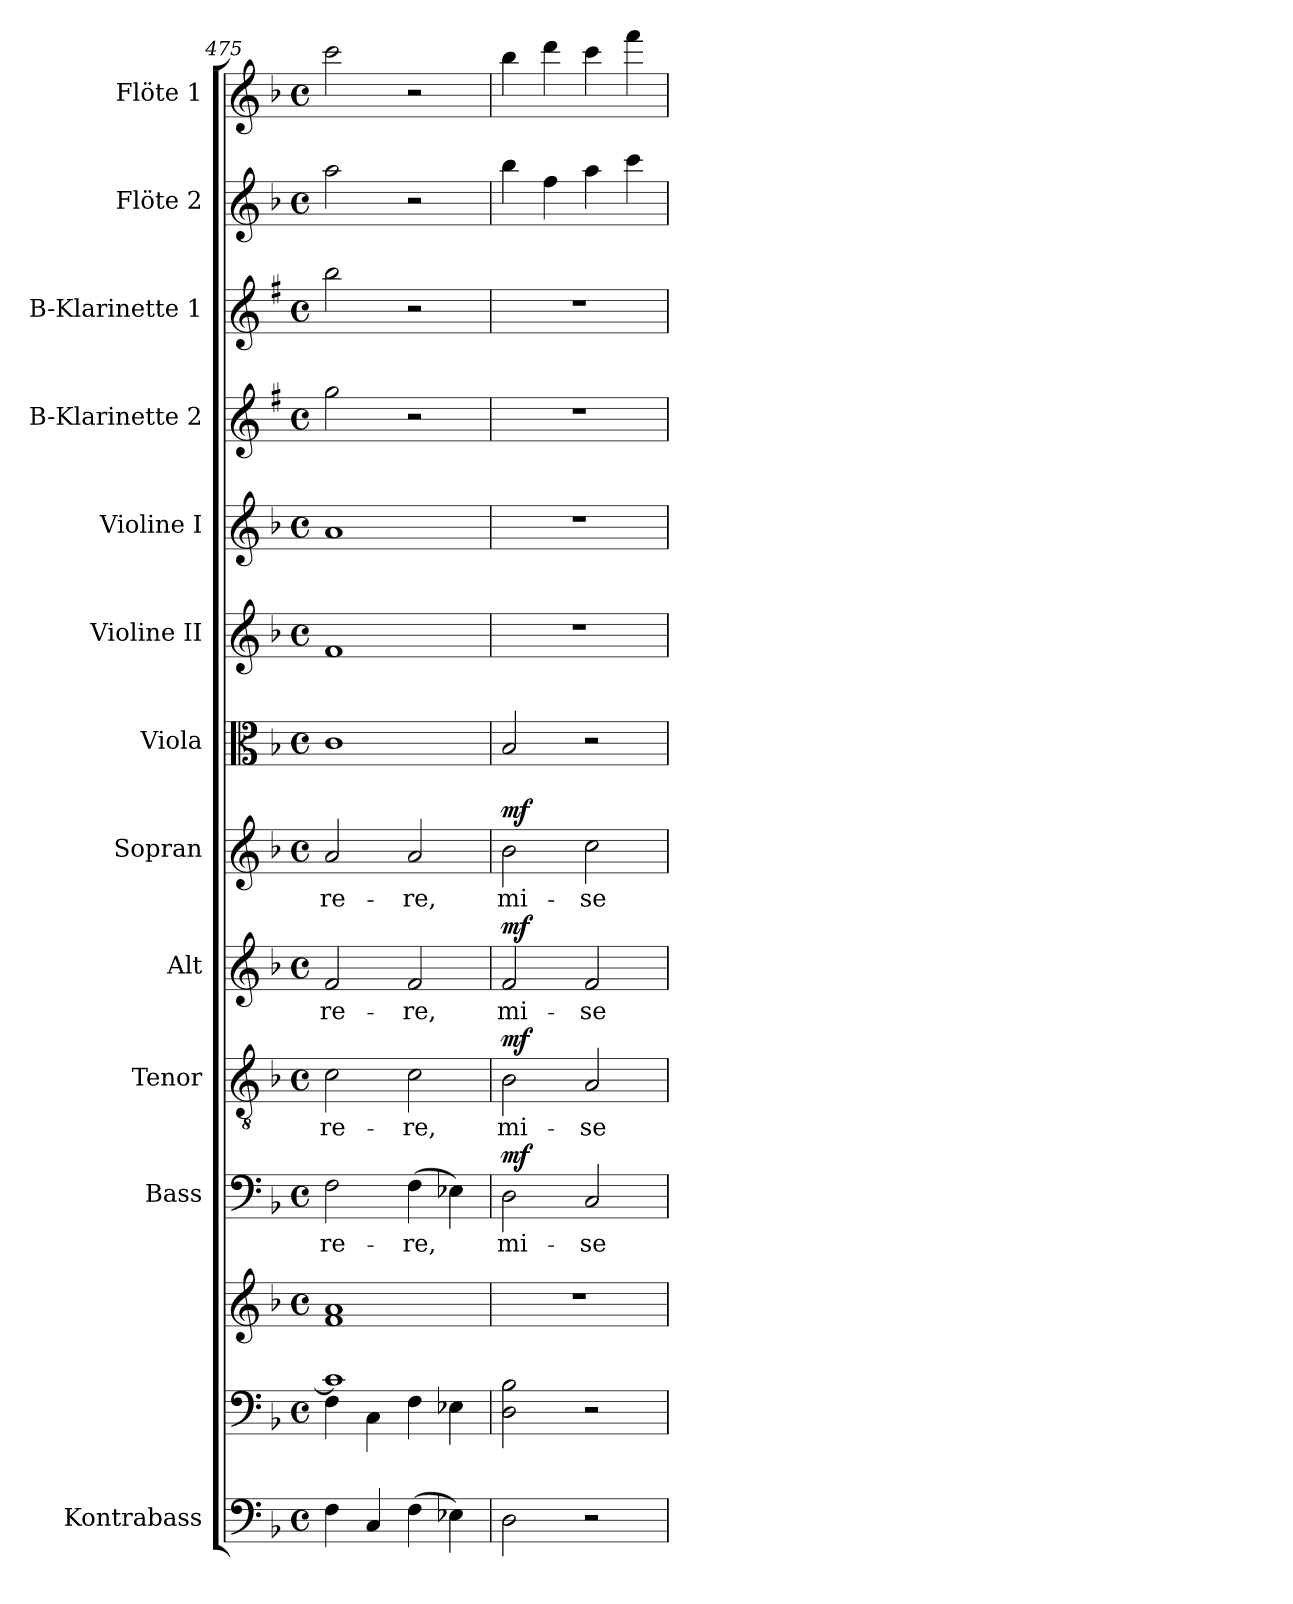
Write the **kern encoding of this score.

**kern	**kern	**kern	**kern	**text	**dynam	**kern	**text	**dynam	**kern	**text	**dynam	**kern	**text	**dynam	**kern	**kern	**kern	**kern	**kern	**kern	**kern
*part13	*part12	*part12	*part11	*part11	*part11	*part10	*part10	*part10	*part9	*part9	*part9	*part8	*part8	*part8	*part7	*part6	*part5	*part4	*part3	*part2	*part1
*staff14	*staff13	*staff12	*staff11	*staff11	*staff11	*staff10	*staff10	*staff10	*staff9	*staff9	*staff9	*staff8	*staff8	*staff8	*staff7	*staff6	*staff5	*staff4	*staff3	*staff2	*staff1
*I"Kontrabass	*	*	*I"Bass	*	*	*I"Tenor	*	*	*I"Alt	*	*	*I"Sopran	*	*	*I"Viola	*I"Violine II	*I"Violine I	*I"B-Klarinette 2	*I"B-Klarinette 1	*I"Flöte 2	*I"Flöte 1
*I'Kb.	*	*	*I'B.	*	*	*I'T.	*	*	*I'A.	*	*	*I'S.	*	*	*I'Vla.	*I'Vl. II	*I'Vl. I	*I'B Kl. 2	*I'B Kl. 1	*I'Fl. 2	*I'Fl. 1
*clefF4	*clefF4	*clefG2	*clefF4	*	*	*clefGv2	*	*	*clefG2	*	*	*clefG2	*	*	*clefC3	*clefG2	*clefG2	*clefG2	*clefG2	*clefG2	*clefG2
*ITrd7c12	*	*	*	*	*	*	*	*	*	*	*	*	*	*	*	*	*	*ITrd1c2	*ITrd1c2	*	*
*k[b-]	*k[b-]	*k[b-]	*k[b-]	*	*	*k[b-]	*	*	*k[b-]	*	*	*k[b-]	*	*	*k[b-]	*k[b-]	*k[b-]	*k[b-]	*k[b-]	*k[b-]	*k[b-]
*F:	*F:	*F:	*F:	*	*	*F:	*	*	*F:	*	*	*F:	*	*	*F:	*F:	*F:	*F:	*F:	*F:	*F:
*M4/4	*M4/4	*M4/4	*M4/4	*	*	*M4/4	*	*	*M4/4	*	*	*M4/4	*	*	*M4/4	*M4/4	*M4/4	*M4/4	*M4/4	*M4/4	*M4/4
*met(c)	*met(c)	*met(c)	*met(c)	*	*	*met(c)	*	*	*met(c)	*	*	*met(c)	*	*	*met(c)	*met(c)	*met(c)	*met(c)	*met(c)	*met(c)	*met(c)
=475	=475	=475	=475	=475	=475	=475	=475	=475	=475	=475	=475	=475	=475	=475	=475	=475	=475	=475	=475	=475	=475
*	*^	*	*	*	*	*	*	*	*	*	*	*	*	*	*	*	*	*	*	*	*
!	!	!	!	!	!LO:LY:b	!	!	!LO:LY:b	!	!	!LO:LY:b	!	!	!LO:LY:b	!	!	!	!	!	!	!	!
4FF\	1c]	4F\	1f 1a	2F\	-re-	.	2c\	-re-	.	2f/	-re-	.	2a/	-re-	.	1c	1f	1a	2ff\	2aa\	2aa\	2ccc\
4CC/	.	4C\	.	.	.	.	.	.	.	.	.	.	.	.	.	.	.	.	.	.	.	.
!	!	!	!	!	!LO:LY:b	!	!	!LO:LY:b	!	!	!LO:LY:b	!	!	!LO:LY:b	!	!	!	!	!	!	!	!
(>4FF\	.	4F\	.	(>4F\	-re,	.	2c\	-re,	.	2f/	-re,	.	2a/	-re,	.	.	.	.	2r	2r	2r	2r
4EE-X\)	.	4E-X\	.	4E-X\)	.	.	.	.	.	.	.	.	.	.	.	.	.	.	.	.	.	.
=476	=476	=476	=476	=476	=476	=476	=476	=476	=476	=476	=476	=476	=476	=476	=476	=476	=476	=476	=476	=476	=476	=476
!	!	!	!	!	!LO:LY:b	!LO:DY:a	!	!LO:LY:b	!LO:DY:a	!	!LO:LY:b	!LO:DY:a	!	!LO:LY:b	!LO:DY:a	!	!	!	!	!	!	!
*	*v	*v	*	*	*	*	*	*	*	*	*	*	*	*	*	*	*	*	*	*	*	*
2DD\	2D\ 2B-\	1r	2D\	mi-	mf	2B-\	mi-	mf	2f/	mi-	mf	2b-\	mi-	mf	2B-/	1r	1r	1r	1r	4bb-\	4bb-\
.	.	.	.	.	.	.	.	.	.	.	.	.	.	.	.	.	.	.	.	4ff\	4ddd\
!	!	!	!	!LO:LY:b	!	!	!LO:LY:b	!	!	!LO:LY:b	!	!	!LO:LY:b	!	!	!	!	!	!	!	!
2r	2r	.	2C/	-se-	.	2A/	-se-	.	2f/	-se-	.	2cc\	-se-	.	2r	.	.	.	.	4aa\	4ccc\
.	.	.	.	.	.	.	.	.	.	.	.	.	.	.	.	.	.	.	.	4ccc\	4fff\
=	=	=	=	=	=	=	=	=	=	=	=	=	=	=	=	=	=	=	=	=	=
*-	*-	*-	*-	*-	*-	*-	*-	*-	*-	*-	*-	*-	*-	*-	*-	*-	*-	*-	*-	*-	*-
